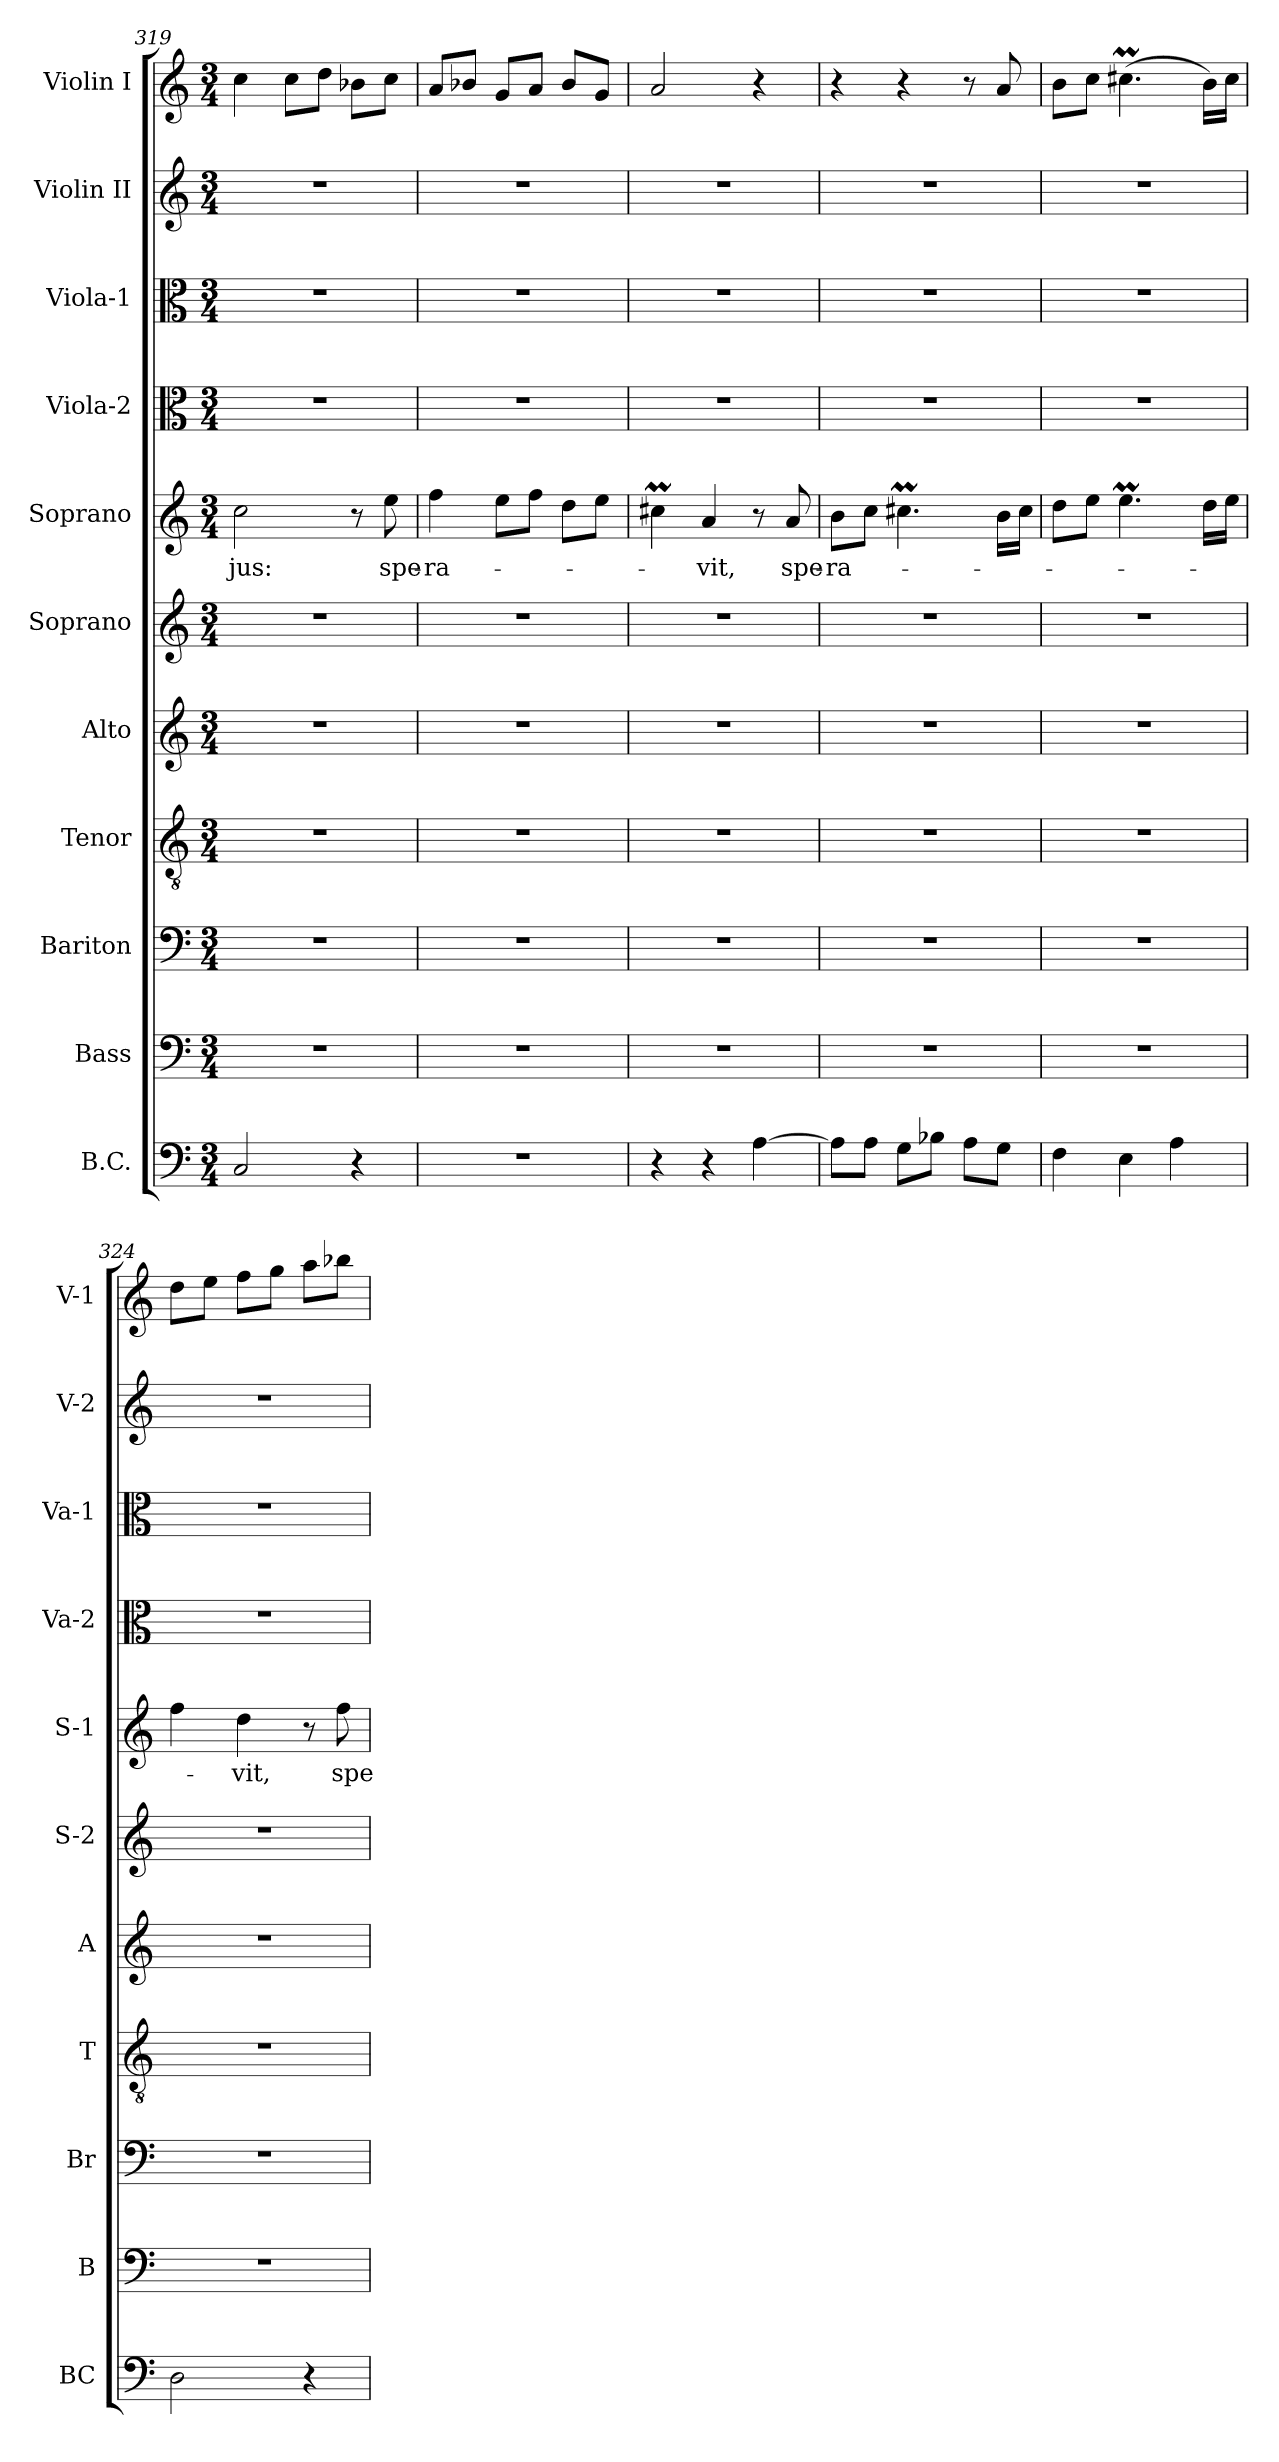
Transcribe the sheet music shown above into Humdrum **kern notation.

**kern	**kern	**kern	**kern	**kern	**kern	**kern	**text	**kern	**kern	**kern	**kern
*part11	*part10	*part9	*part8	*part7	*part6	*part5	*part5	*part4	*part3	*part2	*part1
*staff11	*staff10	*staff9	*staff8	*staff7	*staff6	*staff5	*staff5	*staff4	*staff3	*staff2	*staff1
*I"B.C.	*I"Bass	*I"Bariton	*I"Tenor	*I"Alto	*I"Soprano	*I"Soprano	*	*I"Viola-2	*I"Viola-1	*I"Violin II	*I"Violin I
*I'BC	*I'B	*I'Br	*I'T	*I'A	*I'S-2	*I'S-1	*	*I'Va-2	*I'Va-1	*I'V-2	*I'V-1
*clefF4	*clefF4	*clefF4	*clefGv2	*clefG2	*clefG2	*clefG2	*	*clefC3	*clefC3	*clefG2	*clefG2
*k[]	*k[]	*k[]	*k[]	*k[]	*k[]	*k[]	*	*k[]	*k[]	*k[]	*k[]
*C:	*C:	*C:	*C:	*C:	*C:	*C:	*	*C:	*C:	*C:	*C:
*M3/4	*M3/4	*M3/4	*M3/4	*M3/4	*M3/4	*M3/4	*	*M3/4	*M3/4	*M3/4	*M3/4
=319	=319	=319	=319	=319	=319	=319	=319	=319	=319	=319	=319
!	!	!	!	!	!	!	!LO:LY:b	!	!	!	!
2C/	2.r	2.r	2.r	2.r	2.r	2cc\	-jus:	2.r	2.r	2.r	4cc\
.	.	.	.	.	.	.	.	.	.	.	8cc\L
.	.	.	.	.	.	.	.	.	.	.	8dd\J
4r	.	.	.	.	.	8r	.	.	.	.	8b-X\L
!	!	!	!	!	!	!	!LO:LY:b	!	!	!	!
.	.	.	.	.	.	8ee\	spe-	.	.	.	8cc\J
=320	=320	=320	=320	=320	=320	=320	=320	=320	=320	=320	=320
!	!	!	!	!	!	!	!LO:LY:b	!	!	!	!
2.r	2.r	2.r	2.r	2.r	2.r	4ff\	-ra-	2.r	2.r	2.r	8a/L
.	.	.	.	.	.	.	.	.	.	.	8b-X/J
.	.	.	.	.	.	8ee\L	.	.	.	.	8g/L
.	.	.	.	.	.	8ff\J	.	.	.	.	8a/J
.	.	.	.	.	.	8dd\L	.	.	.	.	8b-/L
.	.	.	.	.	.	8ee\J	.	.	.	.	8g/J
=321	=321	=321	=321	=321	=321	=321	=321	=321	=321	=321	=321
4r	2.r	2.r	2.r	2.r	2.r	4cc#Xm\	.	2.r	2.r	2.r	2a/
!	!	!	!	!	!	!	!LO:LY:b	!	!	!	!
4r	.	.	.	.	.	4a/	-vit,	.	.	.	.
[4A\	.	.	.	.	.	8r	.	.	.	.	4r
!	!	!	!	!	!	!	!LO:LY:b	!	!	!	!
.	.	.	.	.	.	8a/	spe-	.	.	.	.
!!LO:LB:g=z
=322	=322	=322	=322	=322	=322	=322	=322	=322	=322	=322	=322
!	!	!	!	!	!	!	!LO:LY:b	!	!	!	!
8A\L]	2.r	2.r	2.r	2.r	2.r	8b\L	-ra-	2.r	2.r	2.r	4r
8A\J	.	.	.	.	.	8cc\J	.	.	.	.	.
8G\L	.	.	.	.	.	4.cc#Xm\	.	.	.	.	4r
8B-X\J	.	.	.	.	.	.	.	.	.	.	.
8A\L	.	.	.	.	.	.	.	.	.	.	8r
8G\J	.	.	.	.	.	16b\LL	.	.	.	.	8a/
.	.	.	.	.	.	16cc#\JJ	.	.	.	.	.
=323	=323	=323	=323	=323	=323	=323	=323	=323	=323	=323	=323
4F\	2.r	2.r	2.r	2.r	2.r	8dd\L	.	2.r	2.r	2.r	8b\L
.	.	.	.	.	.	8ee\J	.	.	.	.	8cc\J
4E\	.	.	.	.	.	4.eem\	.	.	.	.	(>4.cc#Xm\
4A\	.	.	.	.	.	.	.	.	.	.	.
.	.	.	.	.	.	16dd\LL	.	.	.	.	16b\LL)
.	.	.	.	.	.	16ee\JJ	.	.	.	.	16cc#\JJ
=324	=324	=324	=324	=324	=324	=324	=324	=324	=324	=324	=324
2D\	2.r	2.r	2.r	2.r	2.r	4ff\	.	2.r	2.r	2.r	8dd\L
.	.	.	.	.	.	.	.	.	.	.	8ee\J
!	!	!	!	!	!	!	!LO:LY:b	!	!	!	!
.	.	.	.	.	.	4dd\	-vit,	.	.	.	8ff\L
.	.	.	.	.	.	.	.	.	.	.	8gg\J
4r	.	.	.	.	.	8r	.	.	.	.	8aa\L
!	!	!	!	!	!	!	!LO:LY:b	!	!	!	!
.	.	.	.	.	.	8ff\	spe-	.	.	.	8bb-X\J
=	=	=	=	=	=	=	=	=	=	=	=
*-	*-	*-	*-	*-	*-	*-	*-	*-	*-	*-	*-
